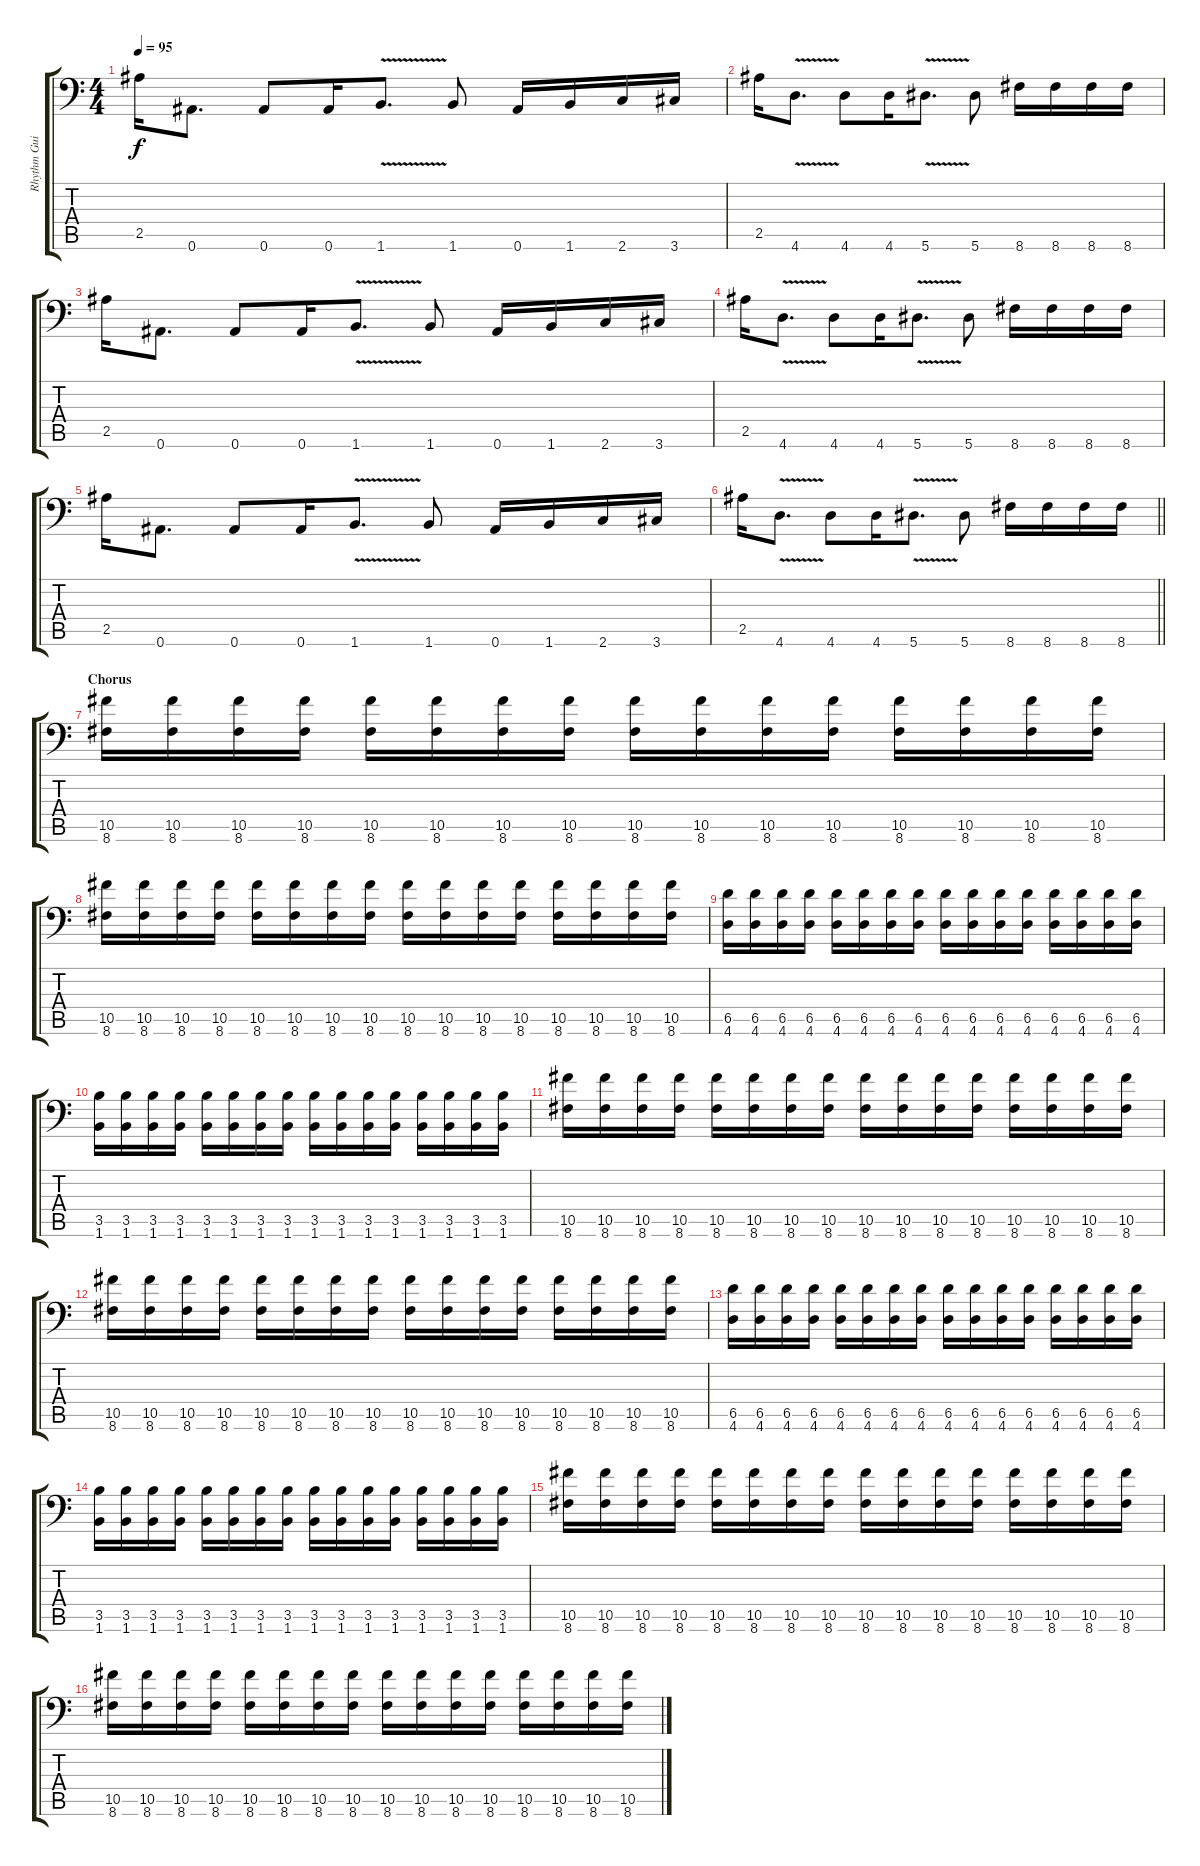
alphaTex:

\track ("Rhythm Guitar" "Rhythm Gui") {instrument electricguitarclean}
\staff {score tabs}
\tuning (Eb4 Bb3 Gb3 Db3 Ab2 Bb1) {hide}
\ts (4 4)
\tempo 95
\clef f4
\ks c
2.5.16{dy f} 0.6.8{d} 0.6.8 0.6.16 1.6{v}.8{d} 1.6.8 0.6.16 1.6.16 2.6.16 3.6.16 |
2.5.16 4.6{v}.8{d} 4.6.8 4.6.16 5.6{v}.8{d} 5.6.8 8.6.16 8.6.16 8.6.16 8.6.16 |
2.5.16 0.6.8{d} 0.6.8 0.6.16 1.6{v}.8{d} 1.6.8 0.6.16 1.6.16 2.6.16 3.6.16 |
2.5.16 4.6{v}.8{d} 4.6.8 4.6.16 5.6{v}.8{d} 5.6.8 8.6.16 8.6.16 8.6.16 8.6.16 |
2.5.16 0.6.8{d} 0.6.8 0.6.16 1.6{v}.8{d} 1.6.8 0.6.16 1.6.16 2.6.16 3.6.16 |
\barLineRight lightlight
2.5.16 4.6{v}.8{d} 4.6.8 4.6.16 5.6{v}.8{d} 5.6.8 8.6.16 8.6.16 8.6.16 8.6.16 |
\section ("" "Chorus")
(10.5 8.6).16 (10.5 8.6).16 (10.5 8.6).16 (10.5 8.6).16 (10.5 8.6).16 (10.5 8.6).16 (10.5 8.6).16 (10.5 8.6).16 (10.5 8.6).16 (10.5 8.6).16 (10.5 8.6).16 (10.5 8.6).16 (10.5 8.6).16 (10.5 8.6).16 (10.5 8.6).16 (10.5 8.6).16 |
(10.5 8.6).16 (10.5 8.6).16 (10.5 8.6).16 (10.5 8.6).16 (10.5 8.6).16 (10.5 8.6).16 (10.5 8.6).16 (10.5 8.6).16 (10.5 8.6).16 (10.5 8.6).16 (10.5 8.6).16 (10.5 8.6).16 (10.5 8.6).16 (10.5 8.6).16 (10.5 8.6).16 (10.5 8.6).16 |
(6.5 4.6).16 (6.5 4.6).16 (6.5 4.6).16 (6.5 4.6).16 (6.5 4.6).16 (6.5 4.6).16 (6.5 4.6).16 (6.5 4.6).16 (6.5 4.6).16 (6.5 4.6).16 (6.5 4.6).16 (6.5 4.6).16 (6.5 4.6).16 (6.5 4.6).16 (6.5 4.6).16 (6.5 4.6).16 |
(3.5 1.6).16 (3.5 1.6).16 (3.5 1.6).16 (3.5 1.6).16 (3.5 1.6).16 (3.5 1.6).16 (3.5 1.6).16 (3.5 1.6).16 (3.5 1.6).16 (3.5 1.6).16 (3.5 1.6).16 (3.5 1.6).16 (3.5 1.6).16 (3.5 1.6).16 (3.5 1.6).16 (3.5 1.6).16 |
(10.5 8.6).16 (10.5 8.6).16 (10.5 8.6).16 (10.5 8.6).16 (10.5 8.6).16 (10.5 8.6).16 (10.5 8.6).16 (10.5 8.6).16 (10.5 8.6).16 (10.5 8.6).16 (10.5 8.6).16 (10.5 8.6).16 (10.5 8.6).16 (10.5 8.6).16 (10.5 8.6).16 (10.5 8.6).16 |
(10.5 8.6).16 (10.5 8.6).16 (10.5 8.6).16 (10.5 8.6).16 (10.5 8.6).16 (10.5 8.6).16 (10.5 8.6).16 (10.5 8.6).16 (10.5 8.6).16 (10.5 8.6).16 (10.5 8.6).16 (10.5 8.6).16 (10.5 8.6).16 (10.5 8.6).16 (10.5 8.6).16 (10.5 8.6).16 |
(6.5 4.6).16 (6.5 4.6).16 (6.5 4.6).16 (6.5 4.6).16 (6.5 4.6).16 (6.5 4.6).16 (6.5 4.6).16 (6.5 4.6).16 (6.5 4.6).16 (6.5 4.6).16 (6.5 4.6).16 (6.5 4.6).16 (6.5 4.6).16 (6.5 4.6).16 (6.5 4.6).16 (6.5 4.6).16 |
(3.5 1.6).16 (3.5 1.6).16 (3.5 1.6).16 (3.5 1.6).16 (3.5 1.6).16 (3.5 1.6).16 (3.5 1.6).16 (3.5 1.6).16 (3.5 1.6).16 (3.5 1.6).16 (3.5 1.6).16 (3.5 1.6).16 (3.5 1.6).16 (3.5 1.6).16 (3.5 1.6).16 (3.5 1.6).16 |
(10.5 8.6).16 (10.5 8.6).16 (10.5 8.6).16 (10.5 8.6).16 (10.5 8.6).16 (10.5 8.6).16 (10.5 8.6).16 (10.5 8.6).16 (10.5 8.6).16 (10.5 8.6).16 (10.5 8.6).16 (10.5 8.6).16 (10.5 8.6).16 (10.5 8.6).16 (10.5 8.6).16 (10.5 8.6).16 |
(10.5 8.6).16 (10.5 8.6).16 (10.5 8.6).16 (10.5 8.6).16 (10.5 8.6).16 (10.5 8.6).16 (10.5 8.6).16 (10.5 8.6).16 (10.5 8.6).16 (10.5 8.6).16 (10.5 8.6).16 (10.5 8.6).16 (10.5 8.6).16 (10.5 8.6).16 (10.5 8.6).16 (10.5 8.6).16
